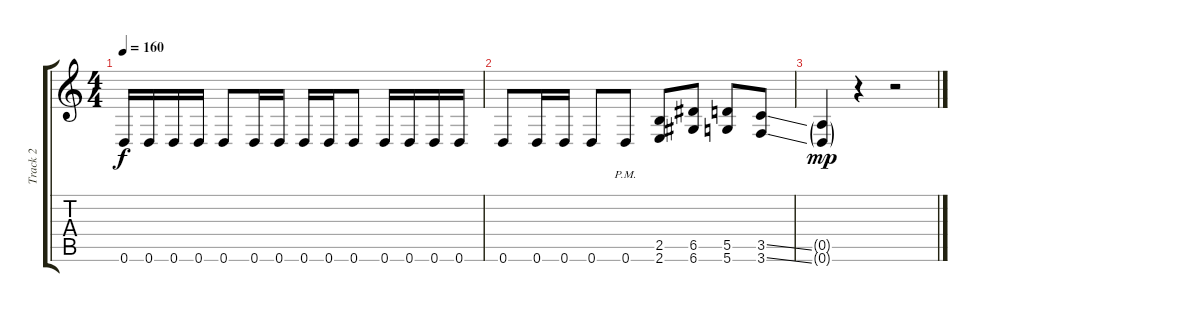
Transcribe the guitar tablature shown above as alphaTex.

\track ("Track 2" "Track 2") {instrument distortionguitar}
\staff {score tabs}
\tuning (E4 B3 G3 D3 A2 D2) {hide}
\ts (4 4)
\tempo 160
\clef g2
\ks c
0.6.16{dy f} 0.6.16 0.6.16 0.6.16 0.6.8 0.6.16 0.6.16 0.6.16 0.6.16 0.6.8 0.6.16 0.6.16 0.6.16 0.6.16 |
0.6.8 0.6.16 0.6.16 0.6.8 0.6{pm}.8 (2.5 2.6).8 (6.5 6.6).8 (5.5 5.6).8 (3.5{ss} 3.6{ss}).8 |
(0.5{g} 0.6{g}).4{dy mp} r.4 r.2
